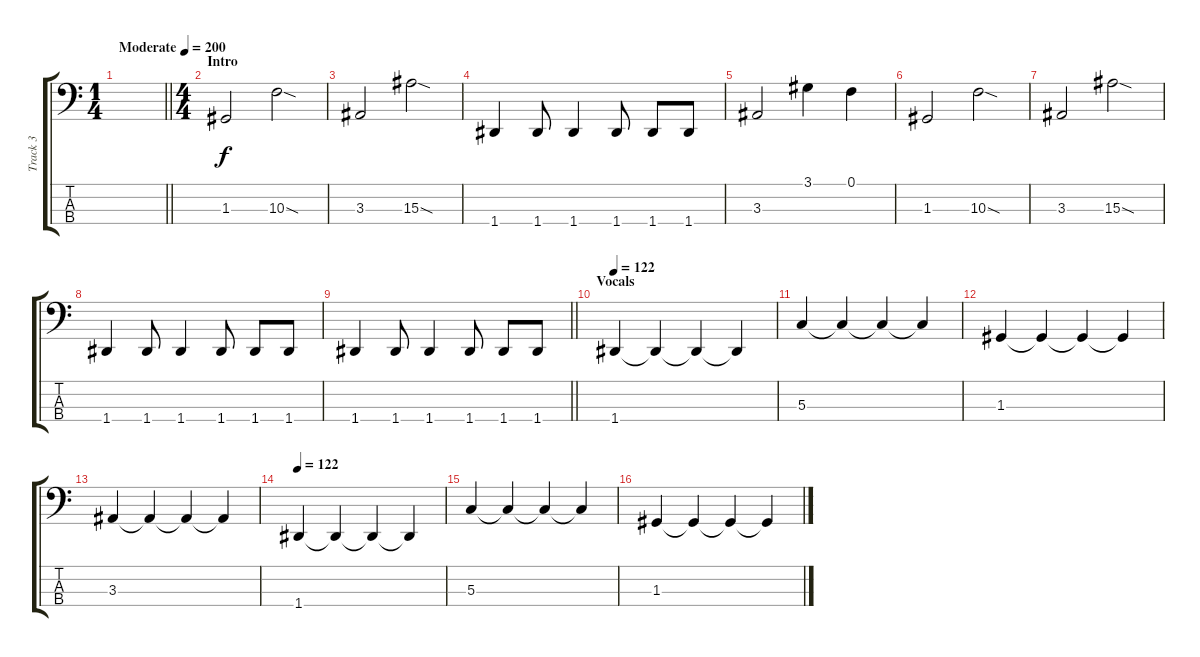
\track ("Track 3" "Track 3") {instrument electricbasspick}
\staff {score tabs}
\tuning (F2 C2 G1 D1) {hide}
\ts (1 4)
\tempo (200 "Moderate")
\clef f4
\barLineRight lightlight
\ks c
|
\ts (4 4)
\section ("" "Intro")
1.3.2 10.3{sod}.2 |
3.3.2 15.3{sod}.2 |
1.4.4 1.4.8 1.4.4 1.4.8 1.4.8 1.4.8 |
3.3.2 3.1.4 0.1.4 |
1.3.2 10.3{sod}.2 |
3.3.2 15.3{sod}.2 |
1.4.4 1.4.8 1.4.4 1.4.8 1.4.8 1.4.8 |
\barLineRight lightlight
1.4.4 1.4.8 1.4.4 1.4.8 1.4.8 1.4.8 |
\section ("" "Vocals")
\tempo 122
1.4.4 1.4{t}.4 1.4{t}.4 1.4{t}.4 |
5.3.4 5.3{t}.4 5.3{t}.4 5.3{t}.4 |
1.3.4 1.3{t}.4 1.3{t}.4 1.3{t}.4 |
3.3.4 3.3{t}.4 3.3{t}.4 3.3{t}.4 |
\tempo 122
1.4.4 1.4{t}.4 1.4{t}.4 1.4{t}.4 |
5.3.4 5.3{t}.4 5.3{t}.4 5.3{t}.4 |
1.3.4 1.3{t}.4 1.3{t}.4 1.3{t}.4
